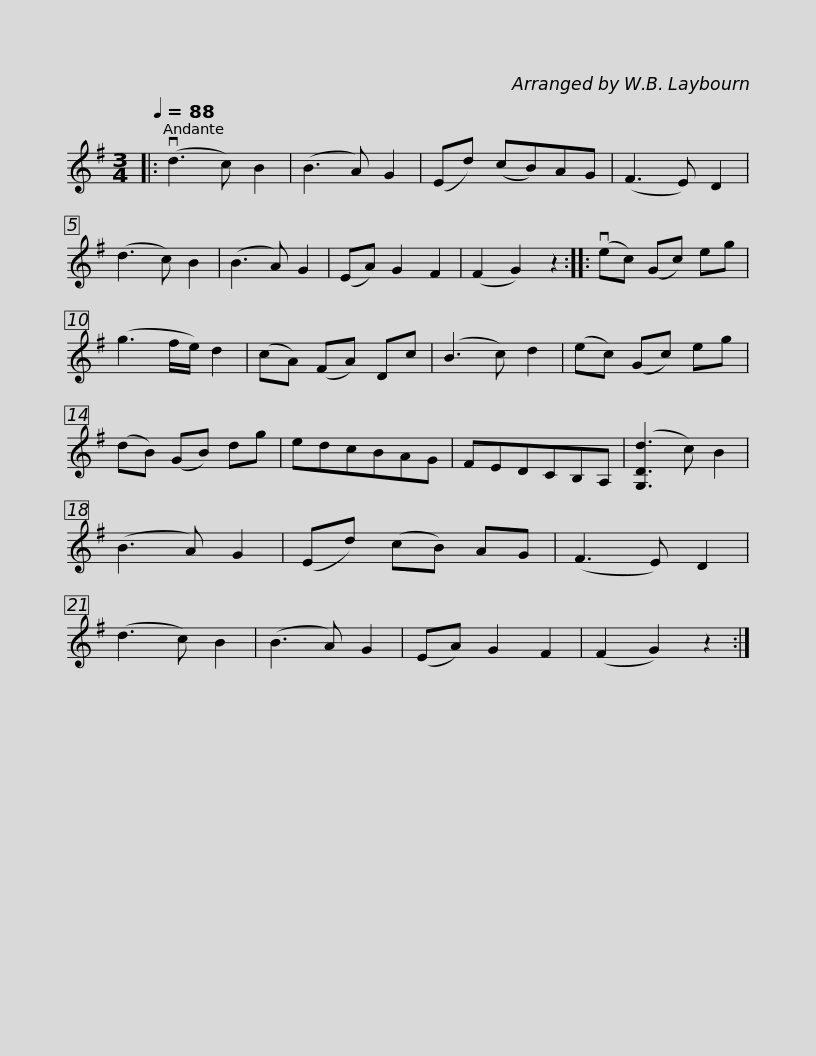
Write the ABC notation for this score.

X:1
L:1/8
Q:1/4=88
M:3/4
I:linebreak $
K:G
V:1 treble
V:1
|: (vd3 c) B2 | (B3 A) G2 | (Ed) (cB)AG | (F3 E) D2 | (d3 c) B2 | %5
 (B3 A) G2 | (EA) G2 F2 | (F2 G2) z2 :: (vec) (Gc) eg |$ (g3 f/e/) d2 | %10
 (cA) (FA) Dc | (B3 c) d2 | (ec) (Gc) eg | (dB) (GB) dg | edcBAG | %15
 FEDCB,A, | ([G,Dd]3 c) B2 |$ (B3 A) G2 | (Ed) (cB) AG | (F3 E) D2 | %20
 (d3 c) B2 | (B3 A) G2 | (EA) G2 F2 | (F2 G2) z2 :| %24
